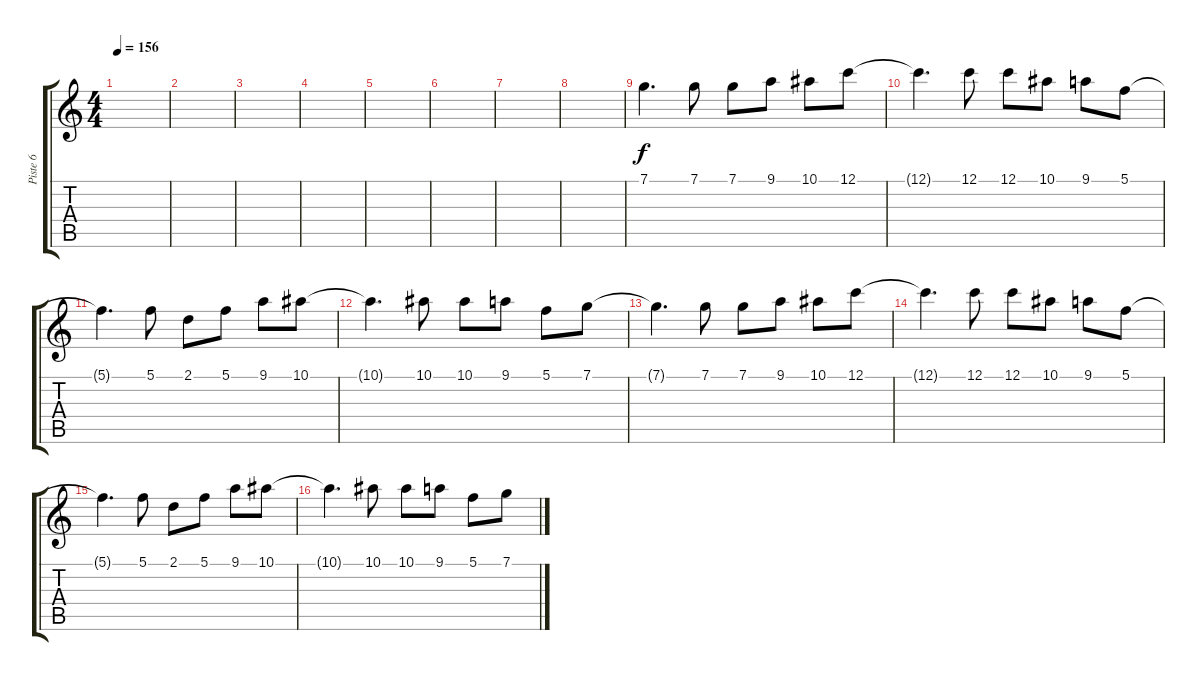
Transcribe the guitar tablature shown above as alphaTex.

\track ("Piste 6" "Piste 6") {instrument overdrivenguitar}
\staff {score tabs}
\tuning (C4 G3 Eb3 Bb2 F2 C2) {hide}
\ts (4 4)
\tempo 156
\clef g2
\ks c
|
|
|
|
|
|
|
|
7.1.4{d} 7.1.8 7.1.8 9.1.8 10.1.8 12.1.8 |
12.1{t}.4{d} 12.1.8 12.1.8 10.1.8 9.1.8 5.1.8 |
5.1{t}.4{d} 5.1.8 2.1.8 5.1.8 9.1.8 10.1.8 |
10.1{t}.4{d} 10.1.8 10.1.8 9.1.8 5.1.8 7.1.8 |
7.1{t}.4{d} 7.1.8 7.1.8 9.1.8 10.1.8 12.1.8 |
12.1{t}.4{d} 12.1.8 12.1.8 10.1.8 9.1.8 5.1.8 |
5.1{t}.4{d} 5.1.8 2.1.8 5.1.8 9.1.8 10.1.8 |
10.1{t}.4{d} 10.1.8 10.1.8 9.1.8 5.1.8 7.1.8
